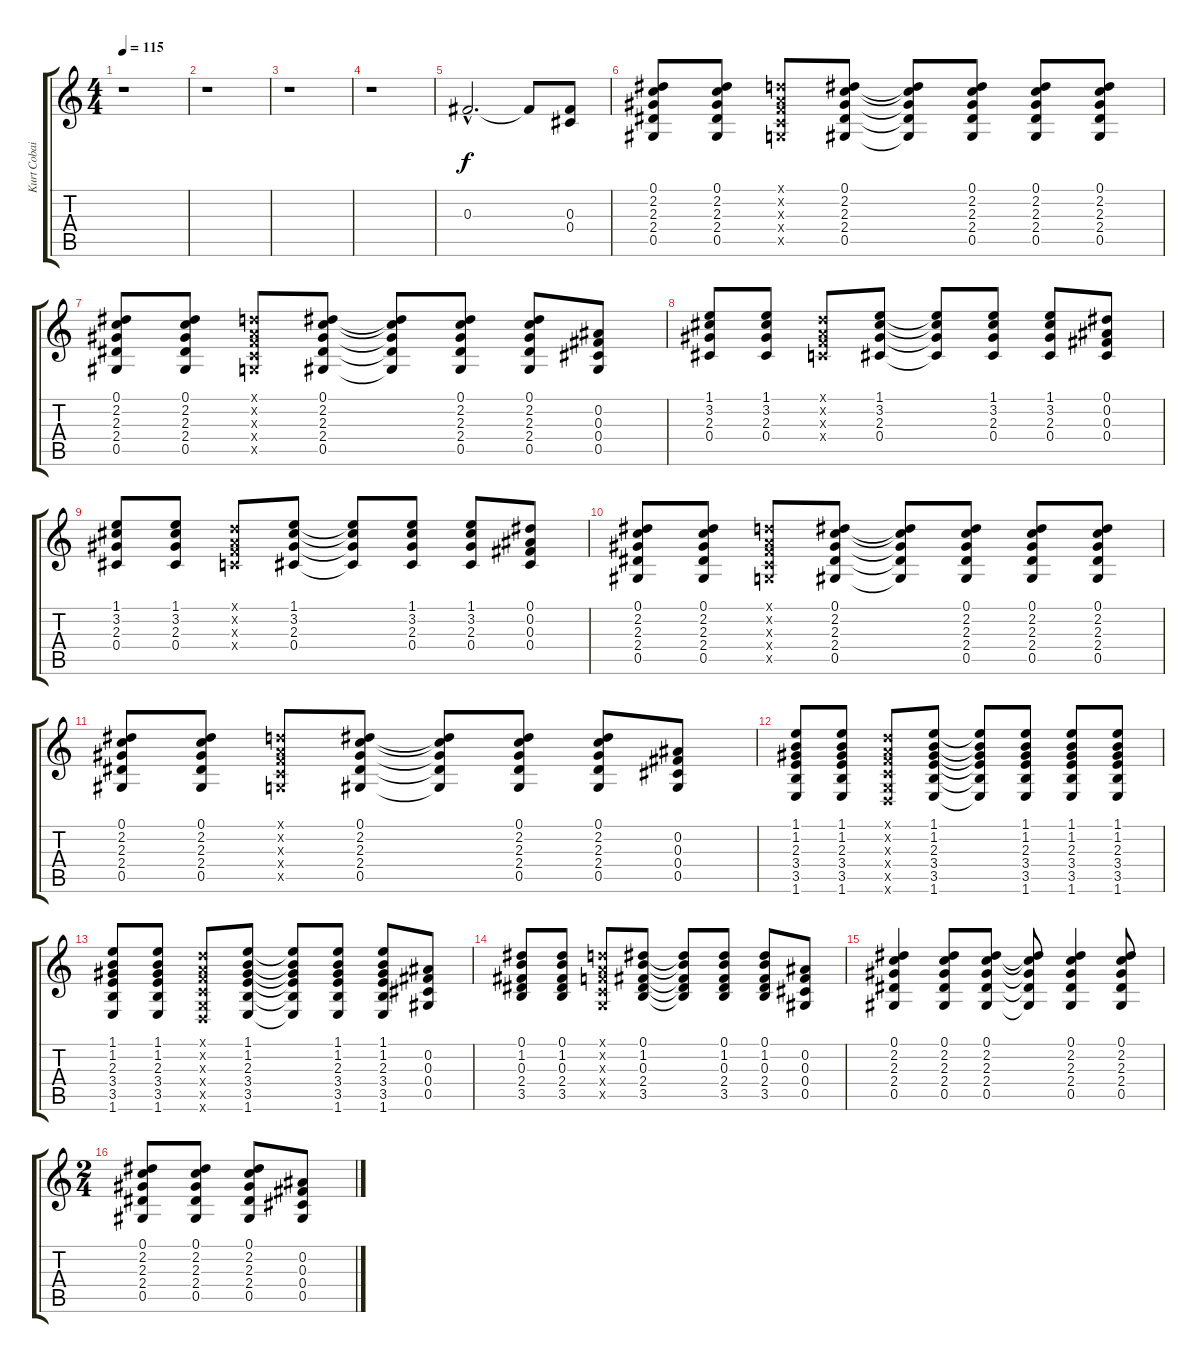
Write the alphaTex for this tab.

\track ("Kurt Cobain" "Kurt Cobai") {instrument acousticguitarsteel}
\staff {score tabs}
\tuning (Eb4 Bb3 Gb3 Db3 Ab2 Eb2) {hide}
\ts (4 4)
\tempo 115
\clef g2
\ks c
r.1{dy f} |
r.1 |
r.1 |
r.1 |
0.3{hac}.2{d} 0.3{t}.8 (0.3 0.4).8 |
(0.1 2.2 2.3 2.4 0.5).8 (0.1 2.2 2.3 2.4 0.5).8 (-1.1{x} -1.2{x} -1.3{x} -1.4{x} -1.5{x}).8 (0.1 2.2 2.3 2.4 0.5).8 (0.1{t} 2.2{t} 2.3{t} 2.4{t} 0.5{t}).8 (0.1 2.2 2.3 2.4 0.5).8 (0.1 2.2 2.3 2.4 0.5).8 (0.1 2.2 2.3 2.4 0.5).8 |
(0.1 2.2 2.3 2.4 0.5).8 (0.1 2.2 2.3 2.4 0.5).8 (-1.1{x} -1.2{x} -1.3{x} -1.4{x} -1.5{x}).8 (0.1 2.2 2.3 2.4 0.5).8 (0.1{t} 2.2{t} 2.3{t} 2.4{t} 0.5{t}).8 (0.1 2.2 2.3 2.4 0.5).8 (0.1 2.2 2.3 2.4 0.5).8 (0.2 0.3 0.4 0.5).8 |
(1.1 3.2 2.3 0.4).8 (1.1 3.2 2.3 0.4).8 (-1.1{x} -1.2{x} -1.3{x} -1.4{x}).8 (1.1 3.2 2.3 0.4).8 (1.1{t} 3.2{t} 2.3{t} 0.4{t}).8 (1.1 3.2 2.3 0.4).8 (1.1 3.2 2.3 0.4).8 (0.1 0.2 0.3 0.4).8 |
(1.1 3.2 2.3 0.4).8 (1.1 3.2 2.3 0.4).8 (-1.1{x} -1.2{x} -1.3{x} -1.4{x}).8 (1.1 3.2 2.3 0.4).8 (1.1{t} 3.2{t} 2.3{t} 0.4{t}).8 (1.1 3.2 2.3 0.4).8 (1.1 3.2 2.3 0.4).8 (0.1 0.2 0.3 0.4).8 |
(0.1 2.2 2.3 2.4 0.5).8 (0.1 2.2 2.3 2.4 0.5).8 (-1.1{x} -1.2{x} -1.3{x} -1.4{x} -1.5{x}).8 (0.1 2.2 2.3 2.4 0.5).8 (0.1{t} 2.2{t} 2.3{t} 2.4{t} 0.5{t}).8 (0.1 2.2 2.3 2.4 0.5).8 (0.1 2.2 2.3 2.4 0.5).8 (0.1 2.2 2.3 2.4 0.5).8 |
(0.1 2.2 2.3 2.4 0.5).8 (0.1 2.2 2.3 2.4 0.5).8 (-1.1{x} -1.2{x} -1.3{x} -1.4{x} -1.5{x}).8 (0.1 2.2 2.3 2.4 0.5).8 (0.1{t} 2.2{t} 2.3{t} 2.4{t} 0.5{t}).8 (0.1 2.2 2.3 2.4 0.5).8 (0.1 2.2 2.3 2.4 0.5).8 (0.2 0.3 0.4 0.5).8 |
(1.1 1.2 2.3 3.4 3.5 1.6).8 (1.1 1.2 2.3 3.4 3.5 1.6).8 (-1.1{x} -1.2{x} -1.3{x} -1.4{x} -1.5{x} -1.6{x}).8 (1.1 1.2 2.3 3.4 3.5 1.6).8 (1.1{t} 1.2{t} 2.3{t} 3.4{t} 3.5{t} 1.6{t}).8 (1.1 1.2 2.3 3.4 3.5 1.6).8 (1.1 1.2 2.3 3.4 3.5 1.6).8 (1.1 1.2 2.3 3.4 3.5 1.6).8 |
(1.1 1.2 2.3 3.4 3.5 1.6).8 (1.1 1.2 2.3 3.4 3.5 1.6).8 (-1.1{x} -1.2{x} -1.3{x} -1.4{x} -1.5{x} -1.6{x}).8 (1.1 1.2 2.3 3.4 3.5 1.6).8 (1.1{t} 1.2{t} 2.3{t} 3.4{t} 3.5{t} 1.6{t}).8 (1.1 1.2 2.3 3.4 3.5 1.6).8 (1.1 1.2 2.3 3.4 3.5 1.6).8 (0.2 0.3 0.4 0.5).8 |
(0.1 1.2 0.3 2.4 3.5).8 (0.1 1.2 0.3 2.4 3.5).8 (-1.1{x} -1.2{x} -1.3{x} -1.4{x} -1.5{x}).8 (0.1 1.2 0.3 2.4 3.5).8 (0.1{t} 1.2{t} 0.3{t} 2.4{t} 3.5{t}).8 (0.1 1.2 0.3 2.4 3.5).8 (0.1 1.2 0.3 2.4 3.5).8 (0.2 0.3 0.4 0.5).8 |
(0.1 2.2 2.3 2.4 0.5).4 (0.1 2.2 2.3 2.4 0.5).8 (0.1 2.2 2.3 2.4 0.5).8 (0.1{t} 2.2{t} 2.3{t} 2.4{t} 0.5{t}).8 (0.1 2.2 2.3 2.4 0.5).4 (0.1 2.2 2.3 2.4 0.5).8 |
\ts (2 4)
(0.1 2.2 2.3 2.4 0.5).8 (0.1 2.2 2.3 2.4 0.5).8 (0.1 2.2 2.3 2.4 0.5).8 (0.2 0.3 0.4 0.5).8
